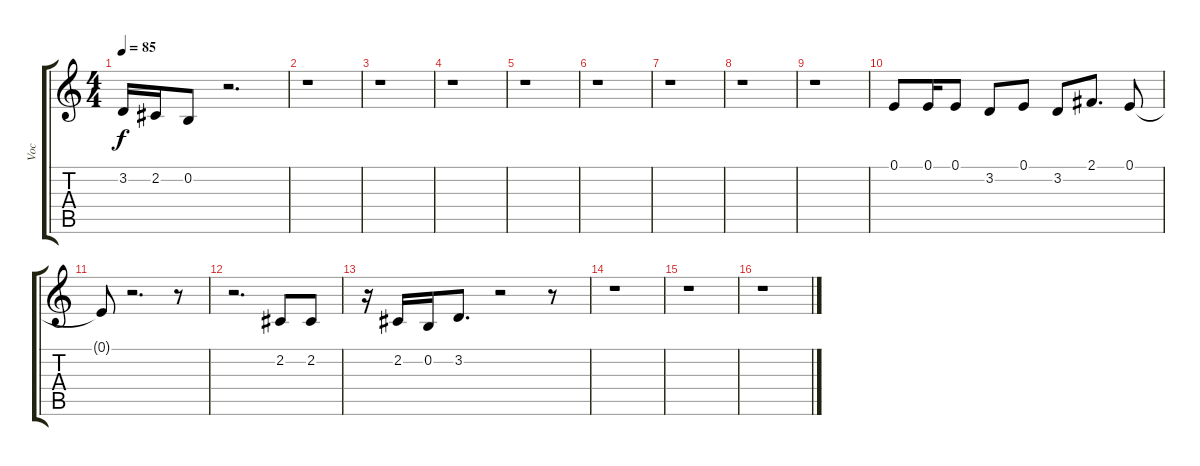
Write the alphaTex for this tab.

\track ("Voc" "Voc") {instrument recorder}
\staff {score tabs}
\tuning (E4 B3 G3 D3 A2 E2) {hide}
\ts (4 4)
\tempo 85
\clef g2
\ks c
3.2.16{dy f} 2.2.16 0.2.8 r.2{d} |
r.1 |
r.1 |
r.1 |
r.1 |
r.1 |
r.1 |
r.1 |
r.1 |
0.1.8 0.1.16 0.1.8 3.2.8 0.1.8 3.2.8 2.1.8{d} 0.1.8 |
0.1{t}.8 r.2{d} r.8 |
r.2{d} 2.2.8 2.2.8 |
r.16 2.2.16 0.2.16 3.2.8{d} r.2 r.8 |
r.1 |
r.1 |
r.1
